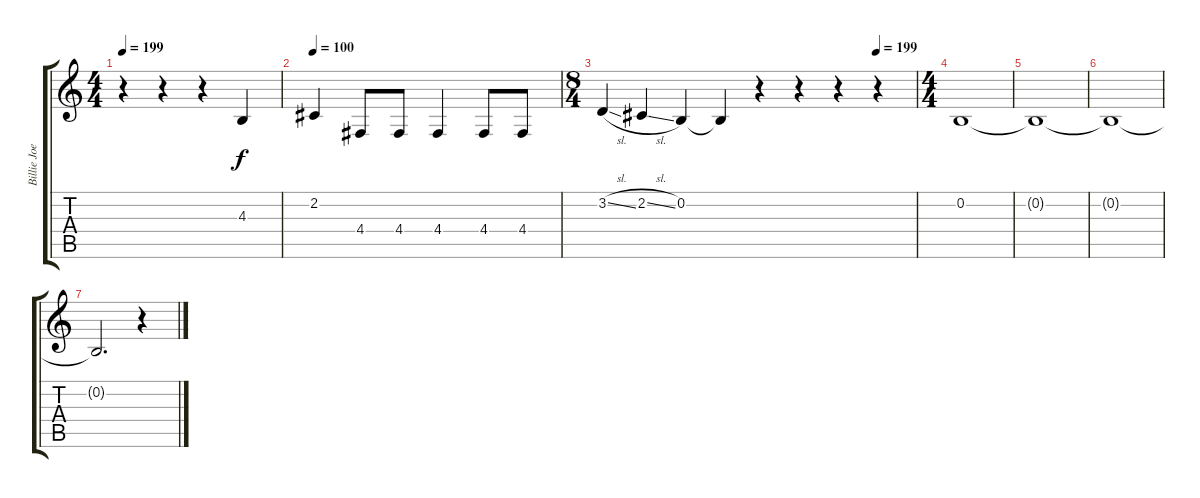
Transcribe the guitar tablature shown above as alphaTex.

\track ("Billie Joe Armstrong - Vocals" "Billie Joe") {instrument altosax}
\staff {score tabs}
\tuning (E4 B3 G3 D3 A2 E2) {hide}
\ts (4 4)
\tempo 199
\clef g2
\ks c
r.4{dy f} r.4 r.4 4.3.4 |
\tempo 100
2.2.4 4.4.8 4.4.8 4.4.4 4.4.8 4.4.8 |
\ts (8 4)
\tempo (199 0.875)
3.2{sl}.4 2.2{sl}.4 0.2.4 0.2{t}.4 r.4 r.4 r.4 r.4 |
\ts (4 4)
0.2.1 |
0.2{t}.1 |
0.2{t}.1 |
0.2{t}.2{d} r.4
